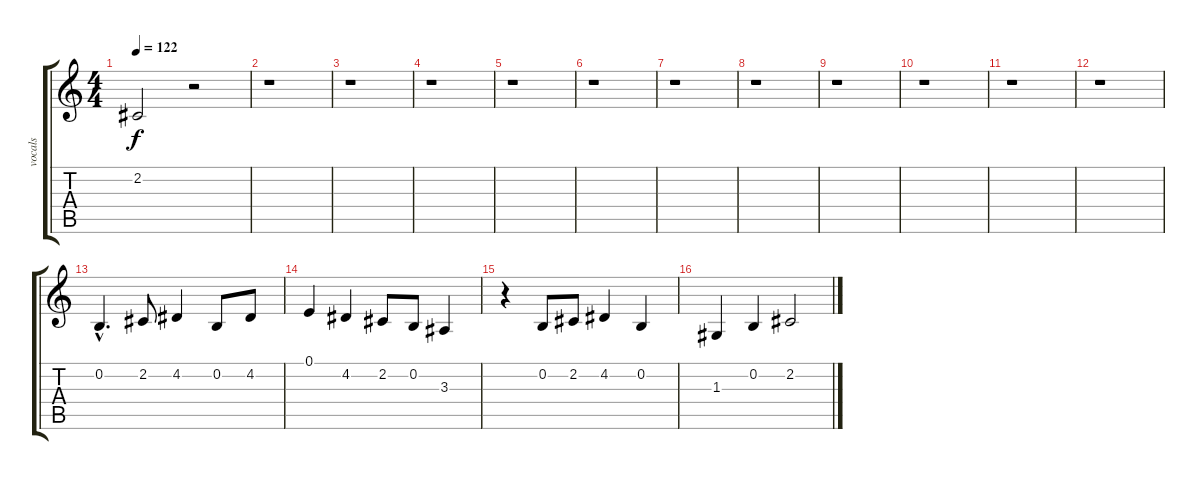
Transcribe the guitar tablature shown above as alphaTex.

\track ("vocals" "vocals") {instrument oboe}
\staff {score tabs}
\tuning (E4 B3 G3 D3 A2 E2) {hide}
\ts (4 4)
\tempo 122
\clef g2
\ks c
2.2{t}.2{dy f} r.2 |
r.1 |
r.1 |
r.1 |
r.1 |
r.1 |
r.1 |
r.1 |
r.1 |
r.1 |
r.1 |
r.1 |
0.2{hac}.4{d} 2.2.8 4.2.4 0.2.8 4.2.8 |
0.1.4 4.2.4 2.2.8 0.2.8 3.3.4 |
r.4 0.2.8 2.2.8 4.2.4 0.2.4 |
1.3.4 0.2.4 2.2.2
